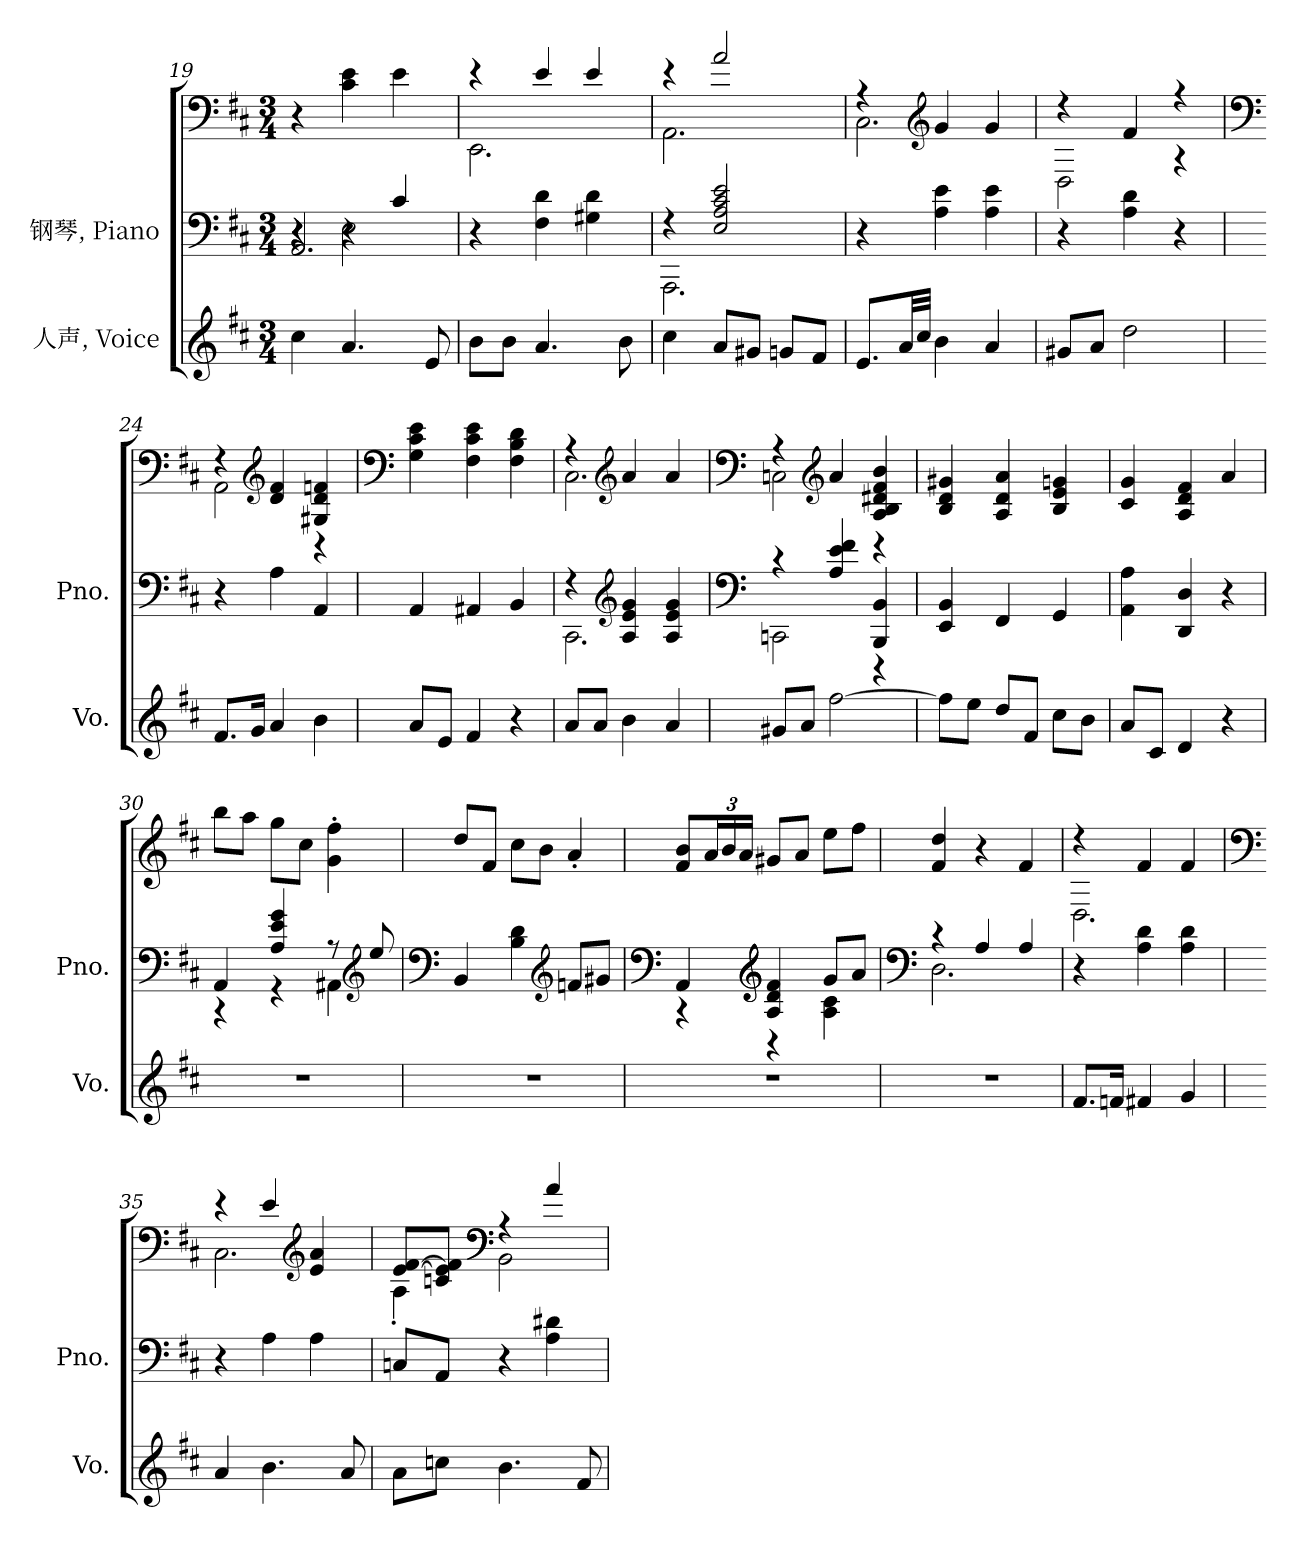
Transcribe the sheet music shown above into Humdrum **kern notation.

**kern	**kern	**kern
*part2	*part1	*part1
*staff3	*staff2	*staff1
*I"人声, Voice	*I"钢琴, Piano	*
*I'Vo.	*I'Pno.	*
*clefG2	*clefF4	*clefF4
*k[f#c#]	*k[f#c#]	*k[f#c#]
*M3/4	*M3/4	*M3/4
=19	=19	=19
*	*^	*
*	*	*^	*
4cc#\	4r	4r	2.AA/	4r
4.a/	4r	2E\	.	4c#\ 4e\
.	4c#/	.	.	4e\
8e/	.	.	.	.
*	*v	*v	*v	*
=20	=20	=20
*	*	*^
8b\L	4r	4r	2.EE\
8b\J	.	.	.
4.a/	4F#\ 4d\	4e/	.
.	4G#X\ 4d\	4e/	.
8b\	.	.	.
=21	=21	=21	=21
*	*^	*	*
4cc#\	4r	2.AAA\	4r	2.AA\
8a/L	2E/ 2A/ 2c#/ 2e/	.	2a/	.
8g#X/J	.	.	.	.
8gn/L	.	.	.	.
8f#/J	.	.	.	.
*	*v	*v	*	*
!!LO:PB:g=z	!!
=22	=22	=22	=22
*	*	*MM96	*
8.e/L	4r	4r	2.C#\
32a/LL	.	.	.
32cc#/JJJ	.	.	.
*	*	*clefG2	*
4b\	4A\ 4e\	4g/	.
4a/	4A\ 4e\	4g/	.
=23	=23	=23	=23
8g#X/L	4r	4r	2D\
8a/J	.	.	.
2dd\	4A\ 4d\	4f#/	.
.	4r	4r	4r
=24	=24	=24	=24
*	*	*clefF4	*
8.f#/L	4r	4r	2AA\
16g/Jk	.	.	.
*	*	*clefG2	*
4a/	4A\	4d/ 4f#/	.
4b\	4AA/	4G#X/ 4d/ 4fn/	4r
*	*	*v	*v
=25	=25	=25
*	*	*clefF4
8a/L	4AA/	4G\ 4c#\ 4e\
8e/J	.	.
4f#/	4AA#X/	4F#\ 4c#\ 4e\
4r	4BB/	4F#\ 4B\ 4d\
=26	=26	=26
*	*^	*^
8a/L	4r	2.CC#\	4r	2.C#\
8a/J	.	.	.	.
*	*clefG2	*	*clefG2	*
4b\	4A/ 4e/ 4g/	.	4a/	.
4a/	4A/ 4e/ 4g/	.	4a/	.
!!LO:LB:g=z	!!
=27	=27	=27	=27	=27
*	*clefF4	*	*clefF4	*
8g#X/L	4r	2CCn\	4r	2Cn\
8a/J	.	.	.	.
*	*	*	*clefG2	*
[2ff#\	4A/ 4e/ 4f#/	.	4a/	.
.	4BBB/ 4BB/	4r	4A/ 4B/ 4d#X/ 4f#/ 4b/	4r
*	*v	*v	*	*
*	*	*v	*v
=28	=28	=28
8ff#\L]	4EE/ 4BB/	4B/ 4d/ 4g#X/
8ee\J	.	.
8dd/L	4FF#/	4A/ 4d/ 4a/
8f#/J	.	.
8cc#\L	4GG/	4B/ 4e/ 4gn/
8b\J	.	.
=29	=29	=29
8a/L	4AA\ 4A\	4c#/ 4g/
8c#/J	.	.
4d/	4DD/ 4D/	4A/ 4d/ 4f#/
4r	4r	4a/
=30	=30	=30
*	*^	*
2.r	4AA/	4r	8bb\L
.	.	.	8aa\J
.	4A/ 4e/ 4g/	4r	8gg\L
.	.	.	8cc#\J
.	8r	4AA#X\	4g\' 4ff#\'
*	*clefG2	*	*
.	8ee/	.	.
*	*v	*v	*
=31	=31	=31
*	*clefF4	*
2.r	4BB/	8dd/L
.	.	8f#/J
.	4B\ 4d\	8cc#\L
.	.	8b\J
*	*clefG2	*
.	8fn/L	4a'/
.	8g#X/J	.
!!LO:LB:g=z
=32	=32	=32
*	*clefF4	*
*	*^	*
2.r	4AA/	4r	8f#/ 8b/L
*	*	*	*Xbrackettup
.	.	.	24a/L
.	.	.	24b/
.	.	.	24a/JJ
*	*clefG2	*	*
.	4A/ 4d/ 4f#/	4r	8g#X/L
.	.	.	8a/J
.	8g/L	4A\ 4c#\	8ee\L
.	8a/J	.	8ff#\J
=33	=33	=33	=33
*	*clefF4	*	*
2.r	4r	2.D\	4f#/ 4dd/
.	4A/	.	4r
.	4A/	.	4f#/
*	*v	*v	*
=34	=34	=34
*	*	*^
8.f#/L	4r	4r	2.D\
16fn/Jk	.	.	.
4f#X/	4A\ 4d\	4f#/	.
4g/	4A\ 4d\	4f#/	.
=35	=35	=35	=35
*	*	*clefF4	*
4a/	4r	4r	2.C#\
4.b\	4A\	4e/	.
*	*	*clefG2	*
.	4A\	4e/ 4a/	.
8a/	.	.	.
=36	=36	=36	=36
8a\L	8Cn/L	[8e/ [8f#/L	4A'\
8ccn\J	8AA/J	8cn/ 8e/] 8f#/]J	.
*	*	*clefF4	*
4.b\	4r	4r	2BB\
.	4A\ 4d#X\	4a/	.
8f#/	.	.	.
*	*	*v	*v
=	=	=
*-	*-	*-
